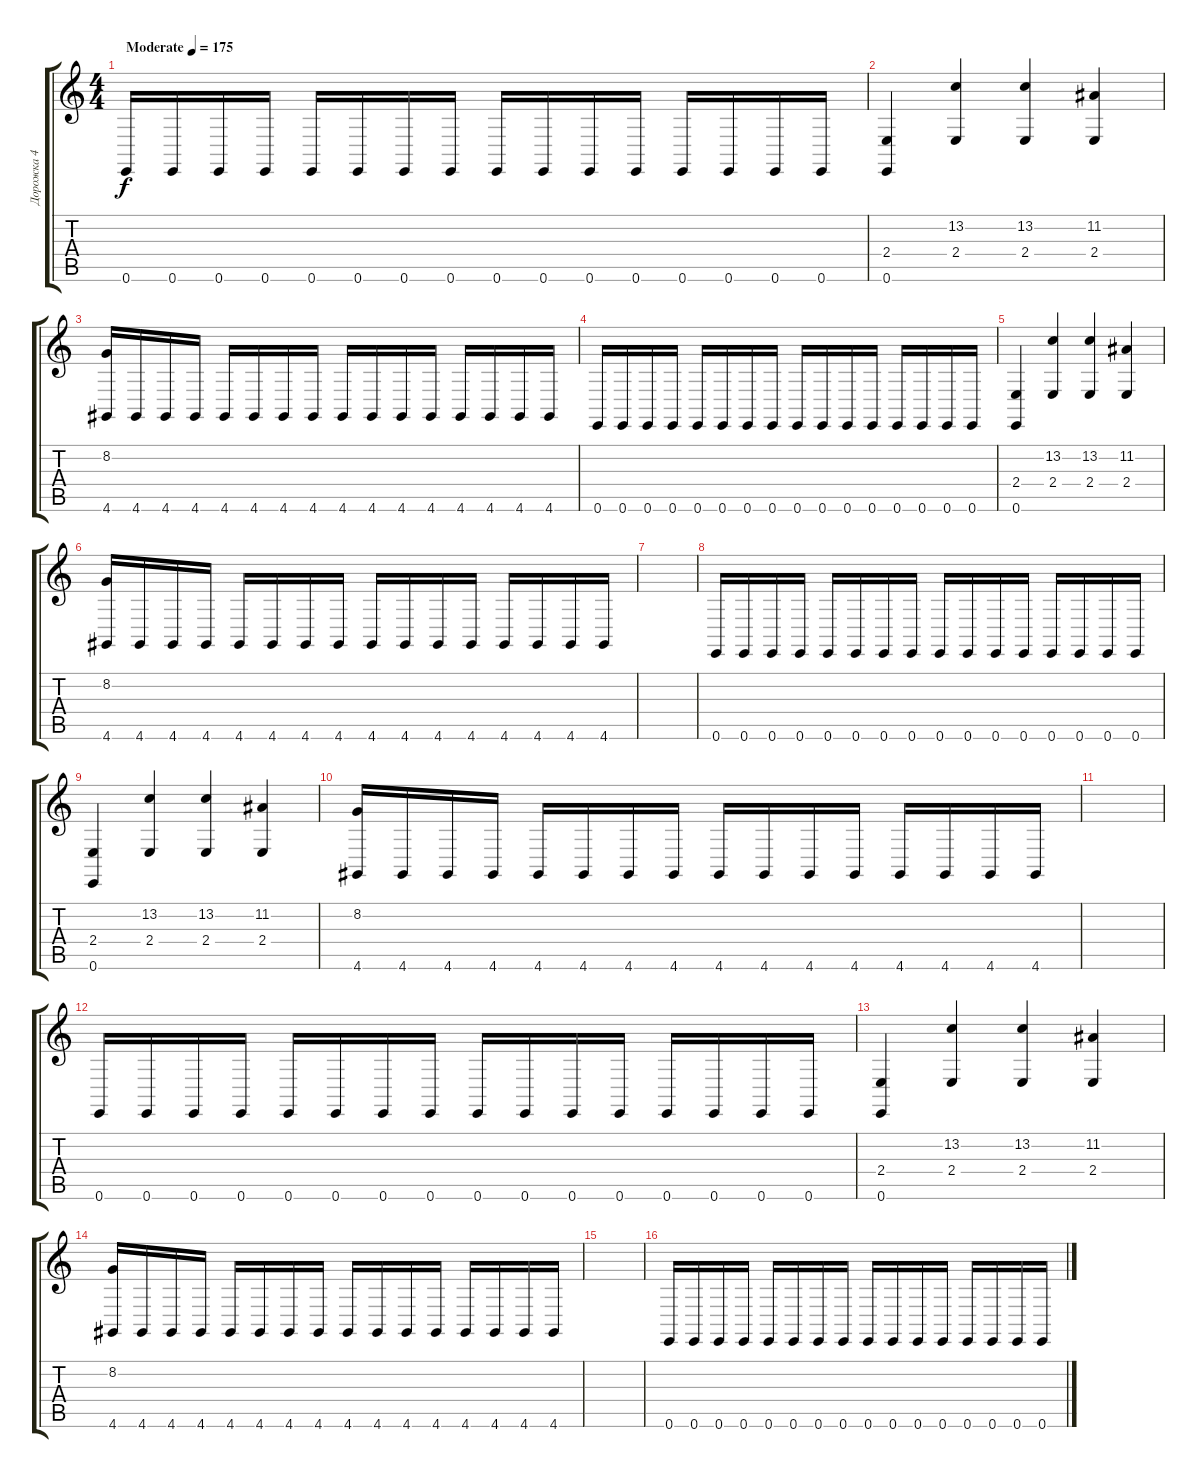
\track ("Дорожка 4" "Дорожка 4") {instrument sitar}
\staff {score tabs}
\tuning (E4 B3 G3 D3 A2 E2) {hide}
\ts (4 4)
\tempo (175 "Moderate")
\clef g2
\ks c
0.6.16{dy f instrument sitar} 0.6.16 0.6.16 0.6.16 0.6.16 0.6.16 0.6.16 0.6.16 0.6.16 0.6.16 0.6.16 0.6.16 0.6.16 0.6.16 0.6.16 0.6.16 |
(2.4 0.6).4 (13.2 2.4).4 (13.2 2.4).4 (11.2 2.4).4 |
(8.2 4.6).16 4.6.16 4.6.16 4.6.16 4.6.16 4.6.16 4.6.16 4.6.16 4.6.16 4.6.16 4.6.16 4.6.16 4.6.16 4.6.16 4.6.16 4.6.16 |
0.6.16 0.6.16 0.6.16 0.6.16 0.6.16 0.6.16 0.6.16 0.6.16 0.6.16 0.6.16 0.6.16 0.6.16 0.6.16 0.6.16 0.6.16 0.6.16 |
(2.4 0.6).4 (13.2 2.4).4 (13.2 2.4).4 (11.2 2.4).4 |
(8.2 4.6).16 4.6.16 4.6.16 4.6.16 4.6.16 4.6.16 4.6.16 4.6.16 4.6.16 4.6.16 4.6.16 4.6.16 4.6.16 4.6.16 4.6.16 4.6.16 |
|
0.6.16 0.6.16 0.6.16 0.6.16 0.6.16 0.6.16 0.6.16 0.6.16 0.6.16 0.6.16 0.6.16 0.6.16 0.6.16 0.6.16 0.6.16 0.6.16 |
(2.4 0.6).4 (13.2 2.4).4 (13.2 2.4).4 (11.2 2.4).4 |
(8.2 4.6).16 4.6.16 4.6.16 4.6.16 4.6.16 4.6.16 4.6.16 4.6.16 4.6.16 4.6.16 4.6.16 4.6.16 4.6.16 4.6.16 4.6.16 4.6.16 |
|
0.6.16 0.6.16 0.6.16 0.6.16 0.6.16 0.6.16 0.6.16 0.6.16 0.6.16 0.6.16 0.6.16 0.6.16 0.6.16 0.6.16 0.6.16 0.6.16 |
(2.4 0.6).4 (13.2 2.4).4 (13.2 2.4).4 (11.2 2.4).4 |
(8.2 4.6).16 4.6.16 4.6.16 4.6.16 4.6.16 4.6.16 4.6.16 4.6.16 4.6.16 4.6.16 4.6.16 4.6.16 4.6.16 4.6.16 4.6.16 4.6.16 |
|
0.6.16 0.6.16 0.6.16 0.6.16 0.6.16 0.6.16 0.6.16 0.6.16 0.6.16 0.6.16 0.6.16 0.6.16 0.6.16 0.6.16 0.6.16 0.6.16
